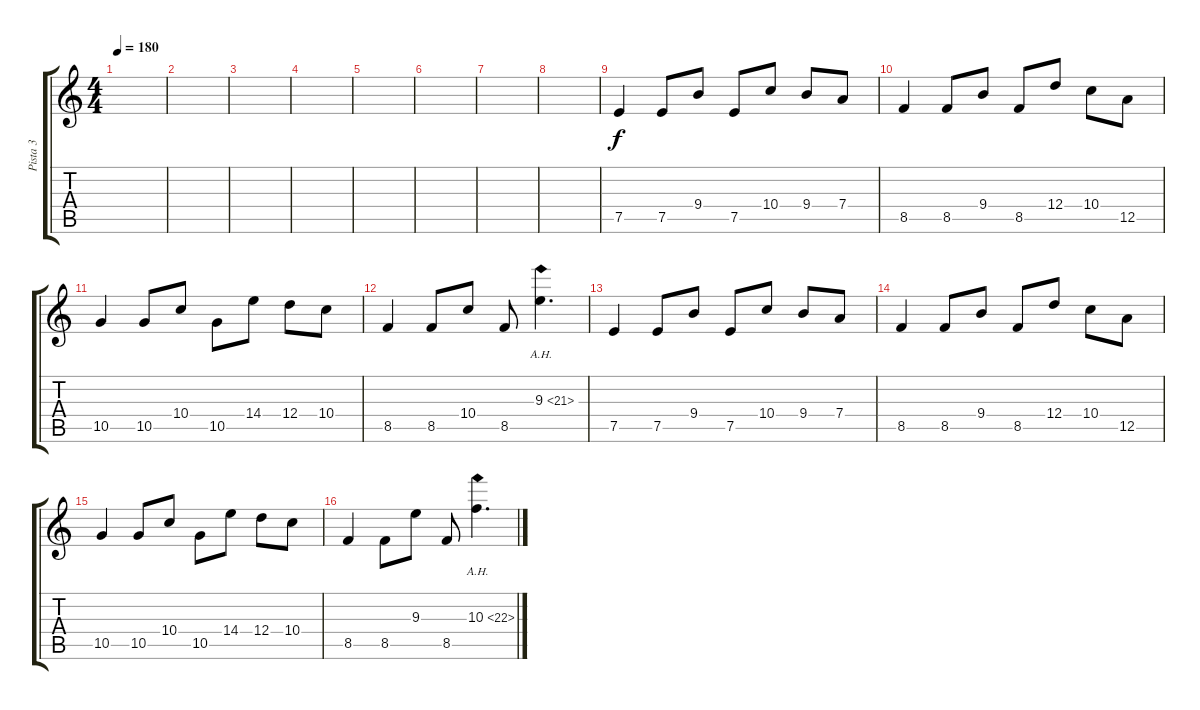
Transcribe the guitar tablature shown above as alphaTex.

\track ("Pista 3" "Pista 3") {instrument distortionguitar}
\staff {score tabs}
\tuning (E4 B3 G3 D3 A2 E2) {hide}
\ts (4 4)
\tempo 180
\clef g2
\ks c
|
|
|
|
|
|
|
|
7.5.4 7.5.8 9.4.8 7.5.8 10.4.8 9.4.8 7.4.8 |
8.5.4 8.5.8 9.4.8 8.5.8 12.4.8 10.4.8 12.5.8 |
10.5.4 10.5.8 10.4.8 10.5.8 14.4.8 12.4.8 10.4.8 |
8.5.4 8.5.8 10.4.8 8.5.8 9.3{ah 12}.4{d} |
7.5.4 7.5.8 9.4.8 7.5.8 10.4.8 9.4.8 7.4.8 |
8.5.4 8.5.8 9.4.8 8.5.8 12.4.8 10.4.8 12.5.8 |
10.5.4 10.5.8 10.4.8 10.5.8 14.4.8 12.4.8 10.4.8 |
8.5.4 8.5.8 9.3.8 8.5.8 10.3{ah 12}.4{d}
